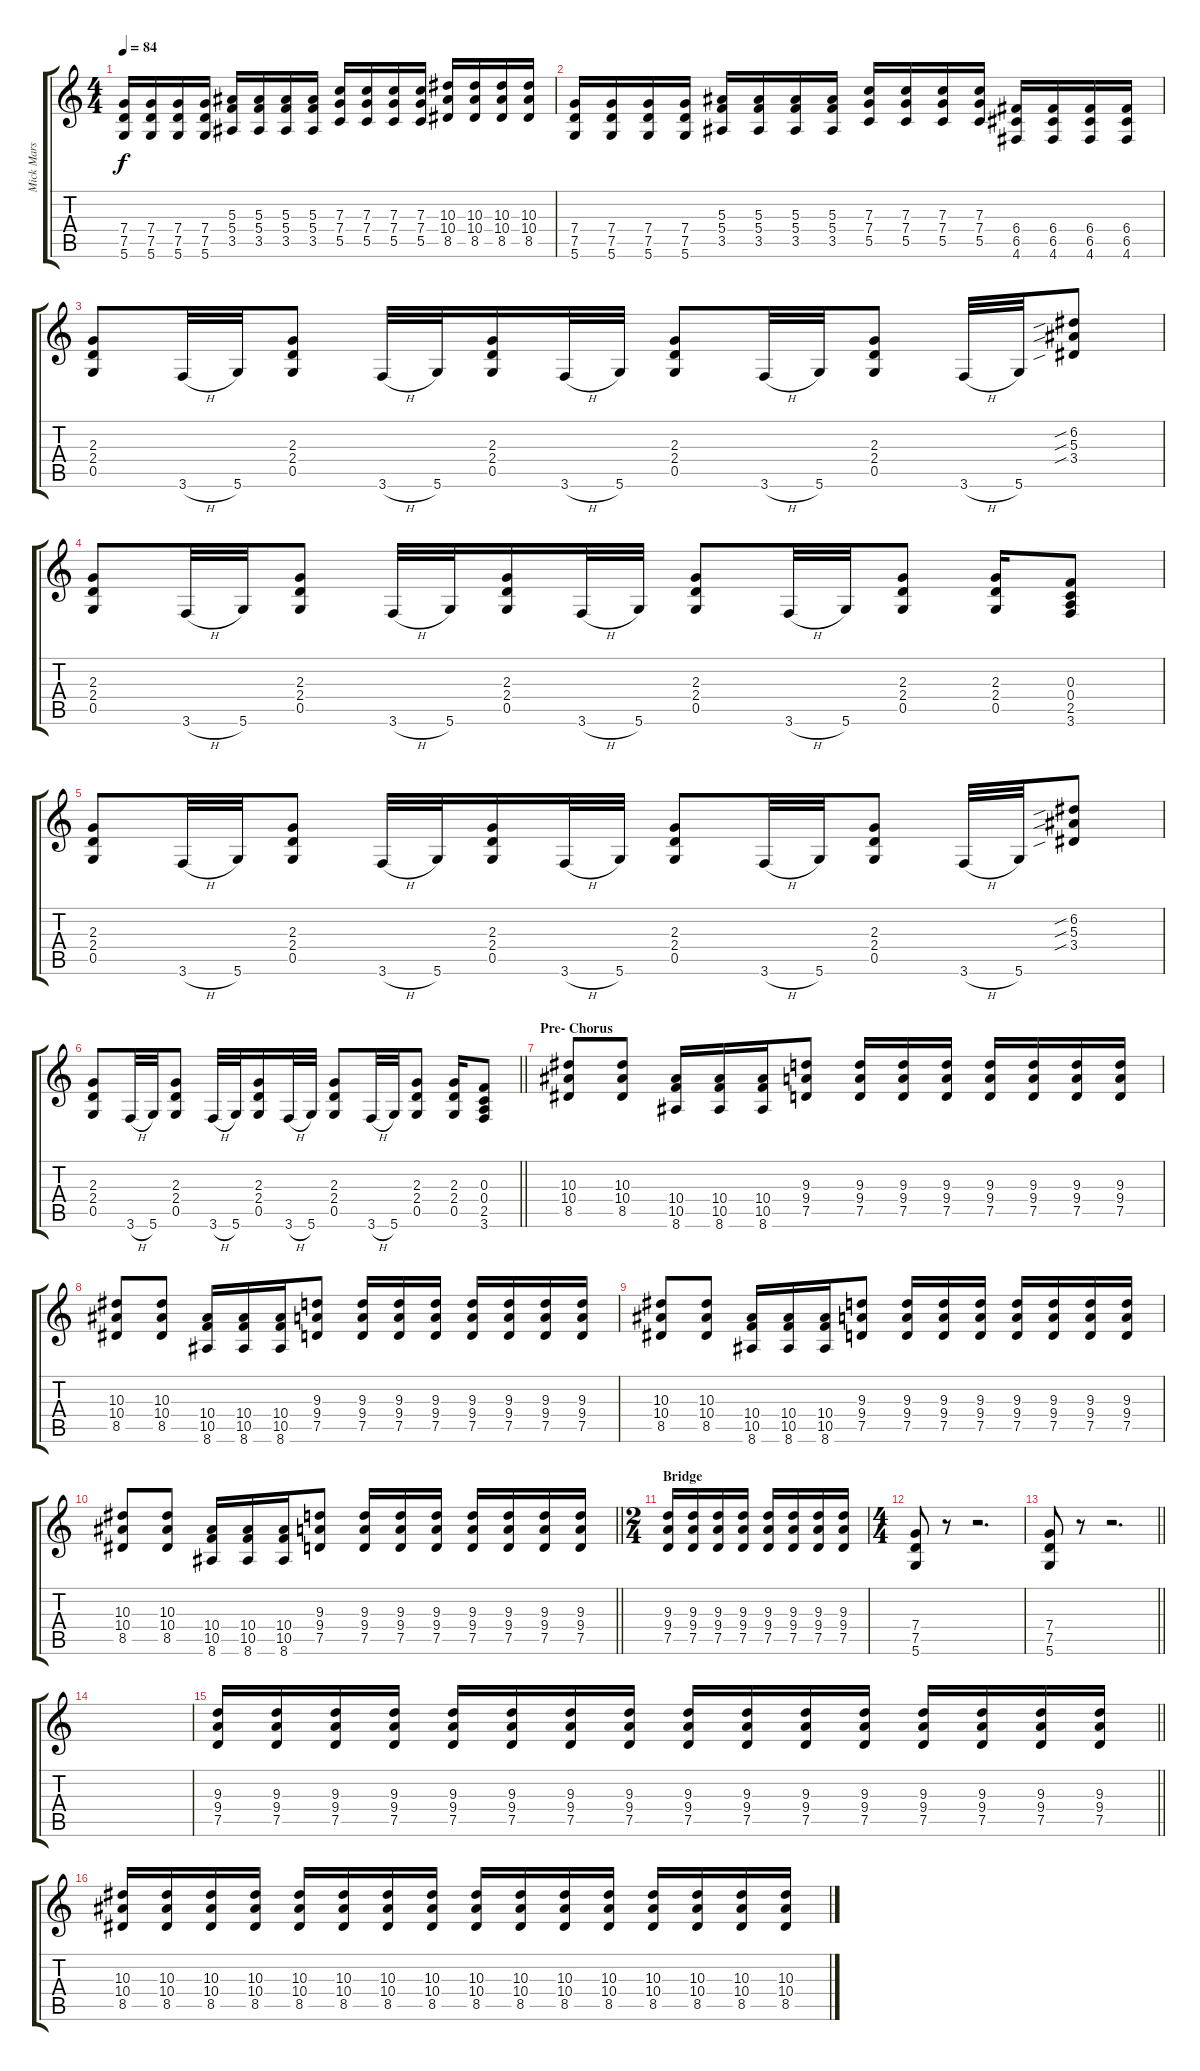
\track ("Mick Mars Rhythym" "Mick Mars ") {instrument distortionguitar}
\staff {score tabs}
\tuning (D4 A3 F3 C3 G2 D2) {hide}
\ts (4 4)
\tempo 84
\clef g2
\ks c
(7.4 7.5 5.6).16{dy f} (7.4 7.5 5.6).16 (7.4 7.5 5.6).16 (7.4 7.5 5.6).16 (5.3 5.4 3.5).16 (5.3 5.4 3.5).16 (5.3 5.4 3.5).16 (5.3 5.4 3.5).16 (7.3 7.4 5.5).16 (7.3 7.4 5.5).16 (7.3 7.4 5.5).16 (7.3 7.4 5.5).16 (10.3 10.4 8.5).16 (10.3 10.4 8.5).16 (10.3 10.4 8.5).16 (10.3 10.4 8.5).16 |
(7.4 7.5 5.6).16 (7.4 7.5 5.6).16 (7.4 7.5 5.6).16 (7.4 7.5 5.6).16 (5.3 5.4 3.5).16 (5.3 5.4 3.5).16 (5.3 5.4 3.5).16 (5.3 5.4 3.5).16 (7.3 7.4 5.5).16 (7.3 7.4 5.5).16 (7.3 7.4 5.5).16 (7.3 7.4 5.5).16 (6.4 6.5 4.6).16 (6.4 6.5 4.6).16 (6.4 6.5 4.6).16 (6.4 6.5 4.6).16 |
(2.3 2.4 0.5).8 3.6{h}.32 5.6.32 (2.3 2.4 0.5).8 3.6{h}.32 5.6.32 (2.3 2.4 0.5).16 3.6{h}.32 5.6.32 (2.3 2.4 0.5).8 3.6{h}.32 5.6.32 (2.3 2.4 0.5).8 3.6{h}.32 5.6.32 (6.2{sib} 5.3{sib} 3.4{sib}).8 |
(2.3 2.4 0.5).8 3.6{h}.32 5.6.32 (2.3 2.4 0.5).8 3.6{h}.32 5.6.32 (2.3 2.4 0.5).16 3.6{h}.32 5.6.32 (2.3 2.4 0.5).8 3.6{h}.32 5.6.32 (2.3 2.4 0.5).8 (2.3 2.4 0.5).16 (0.3 0.4 2.5 3.6).8 |
(2.3 2.4 0.5).8 3.6{h}.32 5.6.32 (2.3 2.4 0.5).8 3.6{h}.32 5.6.32 (2.3 2.4 0.5).16 3.6{h}.32 5.6.32 (2.3 2.4 0.5).8 3.6{h}.32 5.6.32 (2.3 2.4 0.5).8 3.6{h}.32 5.6.32 (6.2{sib} 5.3{sib} 3.4{sib}).8 |
\barLineRight lightlight
(2.3 2.4 0.5).8 3.6{h}.32 5.6.32 (2.3 2.4 0.5).8 3.6{h}.32 5.6.32 (2.3 2.4 0.5).16 3.6{h}.32 5.6.32 (2.3 2.4 0.5).8 3.6{h}.32 5.6.32 (2.3 2.4 0.5).8 (2.3 2.4 0.5).16 (0.3 0.4 2.5 3.6).8 |
\section ("" "Pre- Chorus")
(10.3 10.4 8.5).8 (10.3 10.4 8.5).8 (10.4 10.5 8.6).16 (10.4 10.5 8.6).16 (10.4 10.5 8.6).16 (9.3 9.4 7.5).8 (9.3 9.4 7.5).16 (9.3 9.4 7.5).16 (9.3 9.4 7.5).16 (9.3 9.4 7.5).16 (9.3 9.4 7.5).16 (9.3 9.4 7.5).16 (9.3 9.4 7.5).16 |
(10.3 10.4 8.5).8 (10.3 10.4 8.5).8 (10.4 10.5 8.6).16 (10.4 10.5 8.6).16 (10.4 10.5 8.6).16 (9.3 9.4 7.5).8 (9.3 9.4 7.5).16 (9.3 9.4 7.5).16 (9.3 9.4 7.5).16 (9.3 9.4 7.5).16 (9.3 9.4 7.5).16 (9.3 9.4 7.5).16 (9.3 9.4 7.5).16 |
(10.3 10.4 8.5).8 (10.3 10.4 8.5).8 (10.4 10.5 8.6).16 (10.4 10.5 8.6).16 (10.4 10.5 8.6).16 (9.3 9.4 7.5).8 (9.3 9.4 7.5).16 (9.3 9.4 7.5).16 (9.3 9.4 7.5).16 (9.3 9.4 7.5).16 (9.3 9.4 7.5).16 (9.3 9.4 7.5).16 (9.3 9.4 7.5).16 |
\barLineRight lightlight
(10.3 10.4 8.5).8 (10.3 10.4 8.5).8 (10.4 10.5 8.6).16 (10.4 10.5 8.6).16 (10.4 10.5 8.6).16 (9.3 9.4 7.5).8 (9.3 9.4 7.5).16 (9.3 9.4 7.5).16 (9.3 9.4 7.5).16 (9.3 9.4 7.5).16 (9.3 9.4 7.5).16 (9.3 9.4 7.5).16 (9.3 9.4 7.5).16 |
\ts (2 4)
\section ("" "Bridge")
(9.3 9.4 7.5).16 (9.3 9.4 7.5).16 (9.3 9.4 7.5).16 (9.3 9.4 7.5).16 (9.3 9.4 7.5).16 (9.3 9.4 7.5).16 (9.3 9.4 7.5).16 (9.3 9.4 7.5).16 |
\ts (4 4)
(7.4 7.5 5.6).8 r.8 r.2{d} |
\barLineRight lightlight
(7.4 7.5 5.6).8 r.8 r.2{d} |
|
\barLineRight lightlight
(9.3 9.4 7.5).16 (9.3 9.4 7.5).16 (9.3 9.4 7.5).16 (9.3 9.4 7.5).16 (9.3 9.4 7.5).16 (9.3 9.4 7.5).16 (9.3 9.4 7.5).16 (9.3 9.4 7.5).16 (9.3 9.4 7.5).16 (9.3 9.4 7.5).16 (9.3 9.4 7.5).16 (9.3 9.4 7.5).16 (9.3 9.4 7.5).16 (9.3 9.4 7.5).16 (9.3 9.4 7.5).16 (9.3 9.4 7.5).16 |
(10.3 10.4 8.5).16 (10.3 10.4 8.5).16 (10.3 10.4 8.5).16 (10.3 10.4 8.5).16 (10.3 10.4 8.5).16 (10.3 10.4 8.5).16 (10.3 10.4 8.5).16 (10.3 10.4 8.5).16 (10.3 10.4 8.5).16 (10.3 10.4 8.5).16 (10.3 10.4 8.5).16 (10.3 10.4 8.5).16 (10.3 10.4 8.5).16 (10.3 10.4 8.5).16 (10.3 10.4 8.5).16 (10.3 10.4 8.5).16
